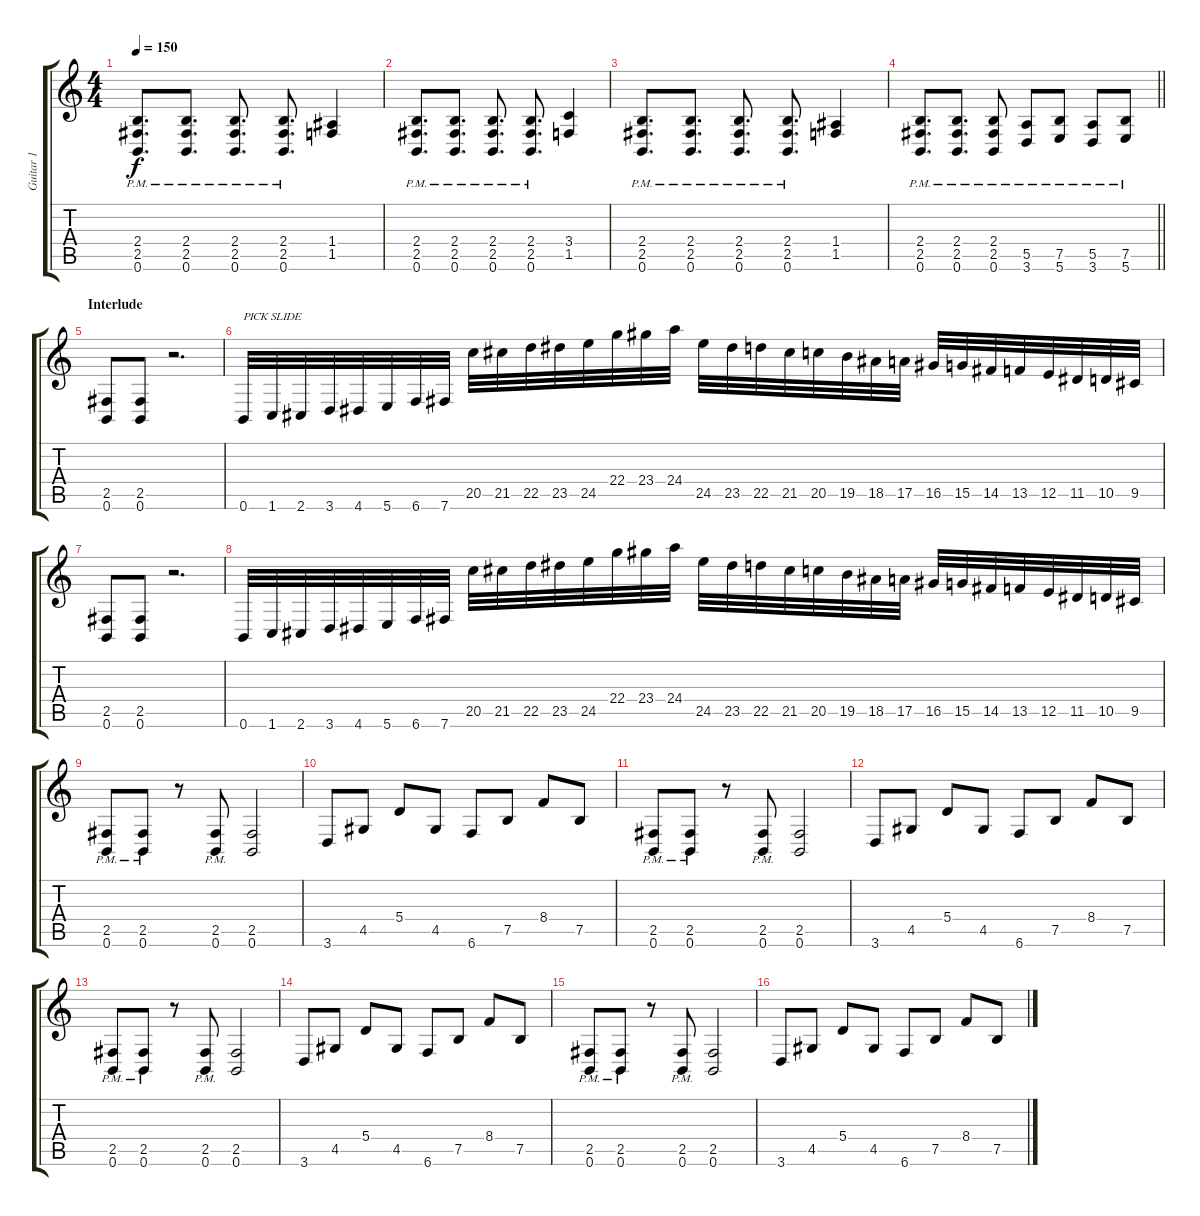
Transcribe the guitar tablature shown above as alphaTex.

\track ("Guitar 1" "Guitar 1") {instrument distortionguitar}
\staff {score tabs}
\tuning (B3 Gb3 D3 A2 E2 B1) {hide}
\ts (4 4)
\tempo 150
\clef g2
\ks c
(2.4{pm} 2.5{pm} 0.6{pm}).8{d dy f} (2.4{pm} 2.5{pm} 0.6{pm}).8{d} (2.4{pm} 2.5{pm} 0.6{pm}).8{d} (2.4{pm} 2.5{pm} 0.6{pm}).8{d} (1.4 1.5).4 |
(2.4{pm} 2.5{pm} 0.6{pm}).8{d} (2.4{pm} 2.5{pm} 0.6{pm}).8{d} (2.4{pm} 2.5{pm} 0.6{pm}).8{d} (2.4{pm} 2.5{pm} 0.6{pm}).8{d} (3.4 1.5).4 |
(2.4{pm} 2.5{pm} 0.6{pm}).8{d} (2.4{pm} 2.5{pm} 0.6{pm}).8{d} (2.4{pm} 2.5{pm} 0.6{pm}).8{d} (2.4{pm} 2.5{pm} 0.6{pm}).8{d} (1.4 1.5).4 |
\barLineRight lightlight
(2.4{pm} 2.5{pm} 0.6{pm}).8{d} (2.4{pm} 2.5{pm} 0.6{pm}).8{d} (2.4{pm} 2.5{pm} 0.6{pm}).8 (5.5{pm} 3.6{pm}).8 (7.5{pm} 5.6{pm}).8 (5.5{pm} 3.6{pm}).8 (7.5{pm} 5.6{pm}).8 |
\section ("" "Interlude")
(2.5 0.6).8 (2.5 0.6).8 r.2{d} |
0.6.32{txt "PICK SLIDE"} 1.6.32 2.6.32 3.6.32 4.6.32 5.6.32 6.6.32 7.6.32 20.5.32 21.5.32 22.5.32 23.5.32 24.5.32 22.4.32 23.4.32 24.4.32 24.5.32 23.5.32 22.5.32 21.5.32 20.5.32 19.5.32 18.5.32 17.5.32 16.5.32 15.5.32 14.5.32 13.5.32 12.5.32 11.5.32 10.5.32 9.5.32 |
(2.5 0.6).8 (2.5 0.6).8 r.2{d} |
0.6.32 1.6.32 2.6.32 3.6.32 4.6.32 5.6.32 6.6.32 7.6.32 20.5.32 21.5.32 22.5.32 23.5.32 24.5.32 22.4.32 23.4.32 24.4.32 24.5.32 23.5.32 22.5.32 21.5.32 20.5.32 19.5.32 18.5.32 17.5.32 16.5.32 15.5.32 14.5.32 13.5.32 12.5.32 11.5.32 10.5.32 9.5.32 |
(2.5{pm} 0.6).8 (2.5{pm} 0.6).8 r.8 (2.5{pm} 0.6).8 (2.5 0.6).2 |
3.6.8 4.5.8 5.4.8 4.5.8 6.6.8 7.5.8 8.4.8 7.5.8 |
(2.5{pm} 0.6).8 (2.5{pm} 0.6).8 r.8 (2.5{pm} 0.6).8 (2.5 0.6).2 |
3.6.8 4.5.8 5.4.8 4.5.8 6.6.8 7.5.8 8.4.8 7.5.8 |
(2.5{pm} 0.6).8 (2.5{pm} 0.6).8 r.8 (2.5{pm} 0.6).8 (2.5 0.6).2 |
3.6.8 4.5.8 5.4.8 4.5.8 6.6.8 7.5.8 8.4.8 7.5.8 |
(2.5{pm} 0.6).8 (2.5{pm} 0.6).8 r.8 (2.5{pm} 0.6).8 (2.5 0.6).2 |
3.6.8 4.5.8 5.4.8 4.5.8 6.6.8 7.5.8 8.4.8 7.5.8
